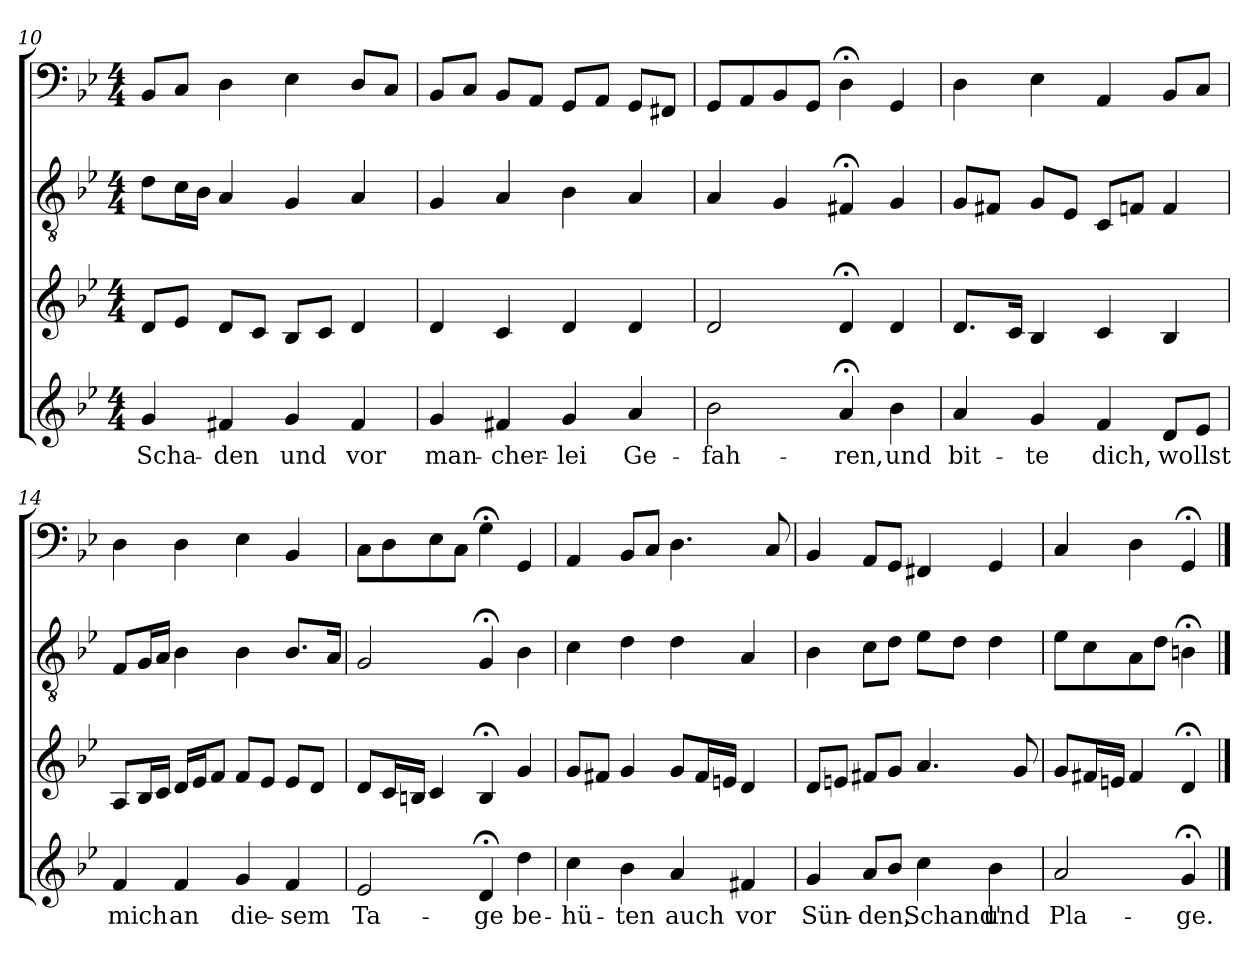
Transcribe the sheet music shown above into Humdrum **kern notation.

**kern	**text	**kern	**kern	**kern
*part4	*part4	*part3	*part2	*part1
*staff4	*staff4	*staff3	*staff2	*staff1
*clefG2	*	*clefG2	*clefGv2	*clefF4
*k[b-e-]	*	*k[b-e-]	*k[b-e-]	*k[b-e-]
*g:	*	*g:	*g:	*g:
*M4/4	*	*M4/4	*M4/4	*M4/4
=10	=10	=10	=10	=10
4g/	Scha-	8d/L	8d\L	8BB-/L
.	.	8e-/J	16c\L	8C/J
.	.	.	16B-\JJ	.
4f#X/	-den	8d/L	4A/	4D\
.	.	8c/J	.	.
4g/	und	8B-/L	4G/	4E-\
.	.	8c/J	.	.
4f#/	vor	4d/	4A/	8D/L
.	.	.	.	8C/J
=11	=11	=11	=11	=11
4g/	man-	4d/	4G/	8BB-/L
.	.	.	.	8C/J
4f#X/	-cher-	4c/	4A/	8BB-/L
.	.	.	.	8AA/J
4g/	-lei	4d/	4B-\	8GG/L
.	.	.	.	8AA/J
4a/	Ge-	4d/	4A/	8GG/L
.	.	.	.	8FF#X/J
=12	=12	=12	=12	=12
2b-\	-fah-	2d/	4A/	8GG/L
.	.	.	.	8AA/
.	.	.	4G/	8BB-/
.	.	.	.	8GG/J
4a;</	-ren,	4d;</	4F#X;</	4D;<\
4b-\	und	4d/	4G/	4GG/
=13	=13	=13	=13	=13
4a/	bit-	8.d/L	8G/L	4D\
.	.	.	8F#X/J	.
.	.	16c/Jk	.	.
4g/	-te	4B-/	8G/L	4E-\
.	.	.	8E-/J	.
4f/	dich,	4c/	8C/L	4AA/
.	.	.	8Fn/J	.
8d/L	wollst	4B-/	4F/	8BB-/L
8e-/J	.	.	.	8C/J
=14	=14	=14	=14	=14
4f/	mich	8A/L	8F/L	4D\
.	.	16B-/L	16G/L	.
.	.	16c/JJ	16A/JJ	.
4f/	an	16d/LL	4B-\	4D\
.	.	16e-/J	.	.
.	.	8f/J	.	.
4g/	die-	8f/L	4B-\	4E-\
.	.	8e-/J	.	.
4f/	-sem	8e-/L	8.B-/L	4BB-/
.	.	8d/J	.	.
.	.	.	16A/Jk	.
=15	=15	=15	=15	=15
2e-/	Ta-	8d/L	2G/	8C\L
.	.	16c/L	.	8D\
.	.	16Bn/JJ	.	.
.	.	4c/	.	8E-\
.	.	.	.	8C\J
4d;</	-ge	4B;</	4G;</	4G;<\
4dd\	be-	4g/	4B-\	4GG/
=16	=16	=16	=16	=16
4cc\	-hü-	8g/L	4c\	4AA/
.	.	8f#X/J	.	.
4b-\	-ten	4g/	4d\	8BB-/L
.	.	.	.	8C/J
4a/	auch	8g/L	4d\	4.D\
.	.	16f#/L	.	.
.	.	16en/JJ	.	.
4f#X/	vor	4d/	4A/	.
.	.	.	.	8C/
=17	=17	=17	=17	=17
4g/	Sün-	8d/L	4B-\	4BB-/
.	.	8en/J	.	.
8a/L	-den,	8f#X/L	8c\L	8AA/L
8b-/J	.	8g/J	8d\J	8GG/J
4cc\	Schand'	4.a/	8e-\L	4FF#X/
.	.	.	8d\J	.
4b-\	und	.	4d\	4GG/
.	.	8g/	.	.
=18	=18	=18	=18	=18
2a/	Pla-	8g/L	8e-\L	4C/
.	.	16f#X/L	8c\	.
.	.	16en/JJ	.	.
.	.	4f#/	8A\	4D\
.	.	.	8d\J	.
4g;</	-ge.	4d;</	4Bn;<\	4GG;</
==	==	==	==	==
*-	*-	*-	*-	*-
